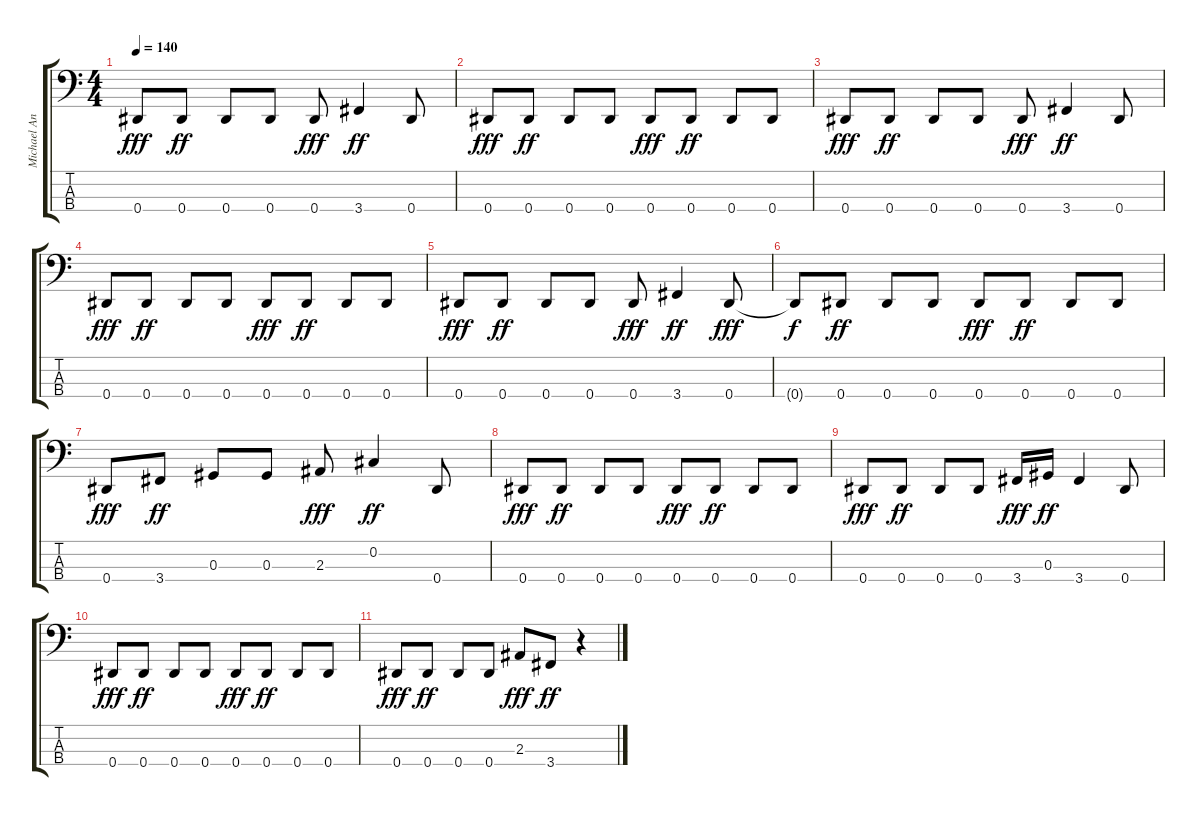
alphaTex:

\track ("Michael Antony" "Michael An") {instrument electricbassfinger}
\staff {score tabs}
\tuning (Gb2 Db2 Ab1 Eb1) {hide}
\ts (4 4)
\tempo 140
\clef f4
\ks c
0.4.8{dy fff} 0.4.8{dy ff} 0.4.8 0.4.8 0.4.8{dy fff} 3.4.4{dy ff} 0.4.8 |
0.4.8{dy fff} 0.4.8{dy ff} 0.4.8 0.4.8 0.4.8{dy fff} 0.4.8{dy ff} 0.4.8 0.4.8 |
0.4.8{dy fff} 0.4.8{dy ff} 0.4.8 0.4.8 0.4.8{dy fff} 3.4.4{dy ff} 0.4.8 |
0.4.8{dy fff} 0.4.8{dy ff} 0.4.8 0.4.8 0.4.8{dy fff} 0.4.8{dy ff} 0.4.8 0.4.8 |
0.4.8{dy fff} 0.4.8{dy ff} 0.4.8 0.4.8 0.4.8{dy fff} 3.4.4{dy ff} 0.4.8{dy fff} |
0.4{t}.8{dy f} 0.4.8{dy ff} 0.4.8 0.4.8 0.4.8{dy fff} 0.4.8{dy ff} 0.4.8 0.4.8 |
0.4.8{dy fff} 3.4.8{dy ff} 0.3.8 0.3.8 2.3.8{dy fff} 0.2.4{dy ff} 0.4.8 |
0.4.8{dy fff} 0.4.8{dy ff} 0.4.8 0.4.8 0.4.8{dy fff} 0.4.8{dy ff} 0.4.8 0.4.8 |
0.4.8{dy fff} 0.4.8{dy ff} 0.4.8 0.4.8 3.4.16{dy fff} 0.3.16{dy ff} 3.4.4 0.4.8 |
0.4.8{dy fff} 0.4.8{dy ff} 0.4.8 0.4.8 0.4.8{dy fff} 0.4.8{dy ff} 0.4.8 0.4.8 |
0.4.8{dy fff} 0.4.8{dy ff} 0.4.8 0.4.8 2.3.8{dy fff} 3.4.8{dy ff} r.4
